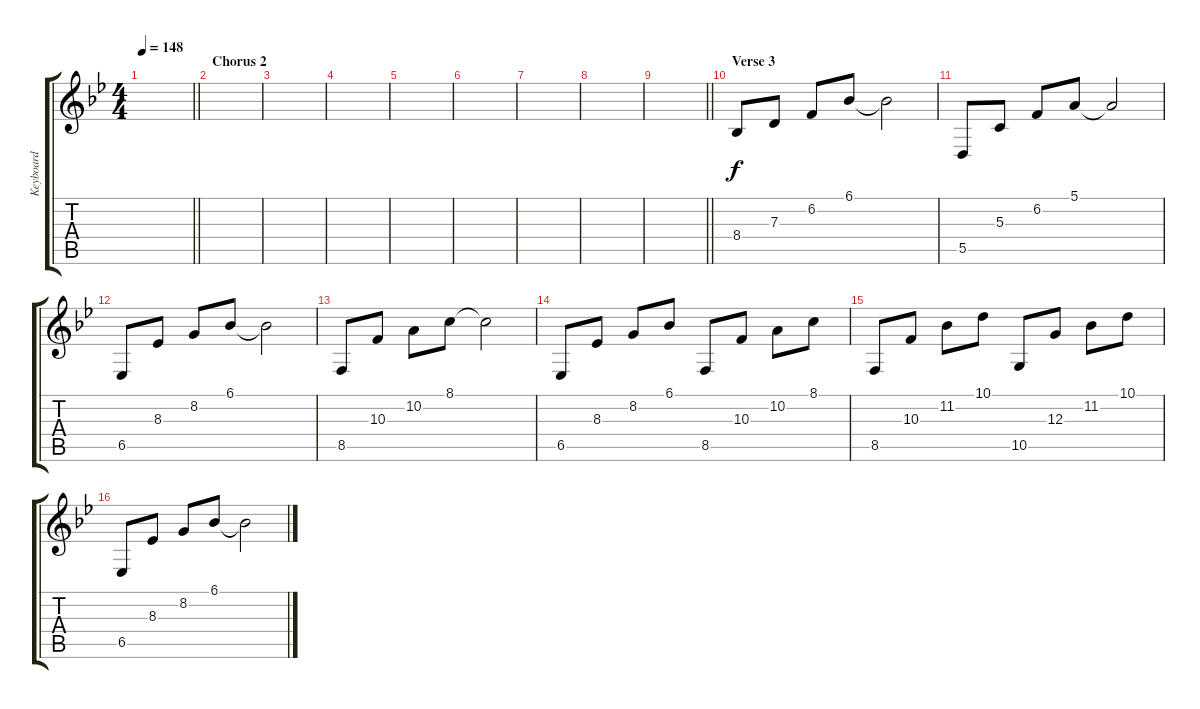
\track ("Keyboard" "Keyboard") {instrument electricgrandpiano}
\staff {score tabs}
\tuning (E4 B3 G3 D3 A2 E2) {hide}
\ts (4 4)
\tempo 148
\clef g2
\barLineRight lightlight
\ks bb
|
\section ("" "Chorus 2")
|
|
|
|
|
|
|
\barLineRight lightlight
|
\section ("" "Verse 3")
8.4.8 7.3.8 6.2.8 6.1.8 6.1{t}.2 |
5.5.8 5.3.8 6.2.8 5.1.8 5.1{t}.2 |
6.5.8 8.3.8 8.2.8 6.1.8 6.1{t}.2 |
8.5.8 10.3.8 10.2.8 8.1.8 8.1{t}.2 |
6.5.8 8.3.8 8.2.8 6.1.8 8.5.8 10.3.8 10.2.8 8.1.8 |
8.5.8 10.3.8 11.2.8 10.1.8 10.5.8 12.3.8 11.2.8 10.1.8 |
6.5.8 8.3.8 8.2.8 6.1.8 6.1{t}.2
